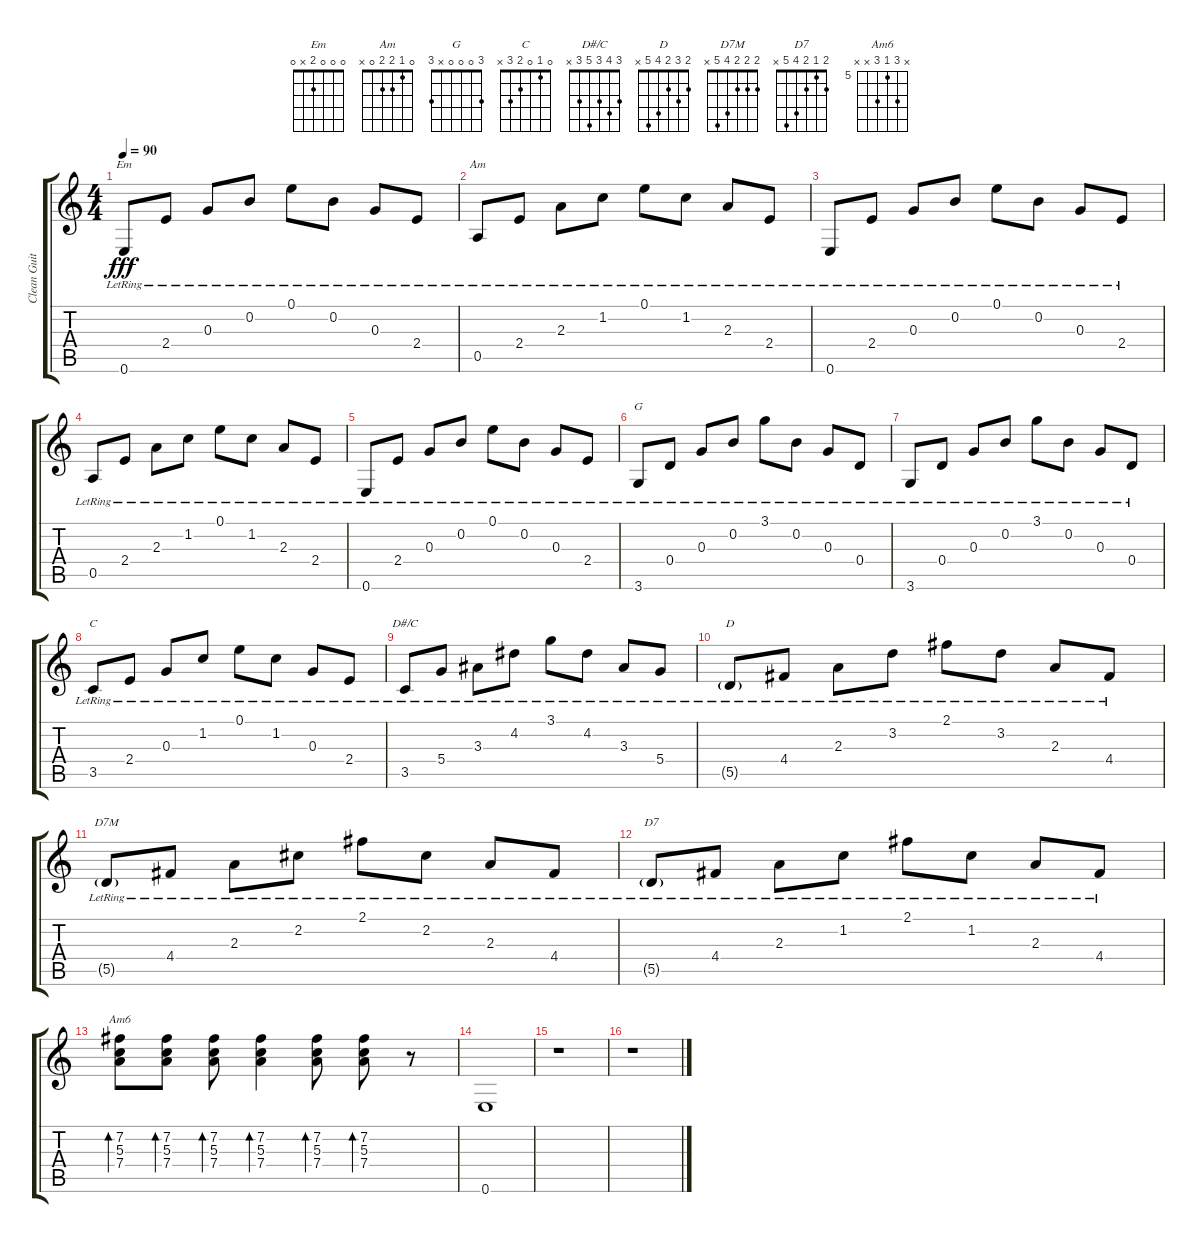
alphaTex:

\track ("Clean Guitar" "Clean Guit") {instrument electricguitarclean}
\staff {score tabs}
\tuning (E4 B3 G3 D3 A2 E2) {hide}
\chord ("Em" 0 0 0 2 x 0)
\chord ("Am" 0 1 2 2 0 x)
\chord ("G" 3 0 0 0 x 3)
\chord ("C" 0 1 0 2 3 x)
\chord ("D#/C" 3 4 3 5 3 x)
\chord ("D" 2 3 2 4 5 x)
\chord ("D7M" 2 2 2 4 5 x)
\chord ("D7" 2 1 2 4 5 x)
\chord ("Am6" x 7 5 7 x x) {firstfret 5}
\ts (4 4)
\tempo 90
\clef g2
\ks c
0.6{lr}.8{ch "Em" dy fff instrument electricguitarclean} 2.4{lr}.8 0.3{lr}.8 0.2{lr}.8 0.1{lr}.8 0.2{lr}.8 0.3{lr}.8 2.4{lr}.8 |
0.5{lr}.8{ch "Am"} 2.4{lr}.8 2.3{lr}.8 1.2{lr}.8 0.1{lr}.8 1.2{lr}.8 2.3{lr}.8 2.4{lr}.8 |
0.6{lr}.8 2.4{lr}.8 0.3{lr}.8 0.2{lr}.8 0.1{lr}.8 0.2{lr}.8 0.3{lr}.8 2.4{lr}.8 |
0.5{lr}.8 2.4{lr}.8 2.3{lr}.8 1.2{lr}.8 0.1{lr}.8 1.2{lr}.8 2.3{lr}.8 2.4{lr}.8 |
0.6{lr}.8 2.4{lr}.8 0.3{lr}.8 0.2{lr}.8 0.1{lr}.8 0.2{lr}.8 0.3{lr}.8 2.4{lr}.8 |
3.6{lr}.8{ch "G"} 0.4{lr}.8 0.3{lr}.8 0.2{lr}.8 3.1{lr}.8 0.2{lr}.8 0.3{lr}.8 0.4{lr}.8 |
3.6{lr}.8 0.4{lr}.8 0.3{lr}.8 0.2{lr}.8 3.1{lr}.8 0.2{lr}.8 0.3{lr}.8 0.4{lr}.8 |
3.5{lr}.8{ch "C"} 2.4{lr}.8 0.3{lr}.8 1.2{lr}.8 0.1{lr}.8 1.2{lr}.8 0.3{lr}.8 2.4{lr}.8 |
3.5{lr}.8{ch "D#/C"} 5.4{lr}.8 3.3{lr}.8 4.2{lr}.8 3.1{lr}.8 4.2{lr}.8 3.3{lr}.8 5.4{lr}.8 |
5.5{g lr}.8{ch "D"} 4.4{lr}.8 2.3{lr}.8 3.2{lr}.8 2.1{lr}.8 3.2{lr}.8 2.3{lr}.8 4.4{lr}.8 |
5.5{g lr}.8{ch "D7M"} 4.4{lr}.8 2.3{lr}.8 2.2{lr}.8 2.1{lr}.8 2.2{lr}.8 2.3{lr}.8 4.4{lr}.8 |
5.5{g lr}.8{ch "D7"} 4.4{lr}.8 2.3{lr}.8 1.2{lr}.8 2.1{lr}.8 1.2{lr}.8 2.3{lr}.8 4.4{lr}.8 |
(7.2 5.3 7.4).8{bd 60 ch "Am6"} (7.2 5.3 7.4).8{bd 60} (7.2 5.3 7.4).8{bd 60} (7.2 5.3 7.4).4{bd 60} (7.2 5.3 7.4).8{bd 60} (7.2 5.3 7.4).8{bd 60} r.8 |
0.6.1 |
r.1 |
r.1
